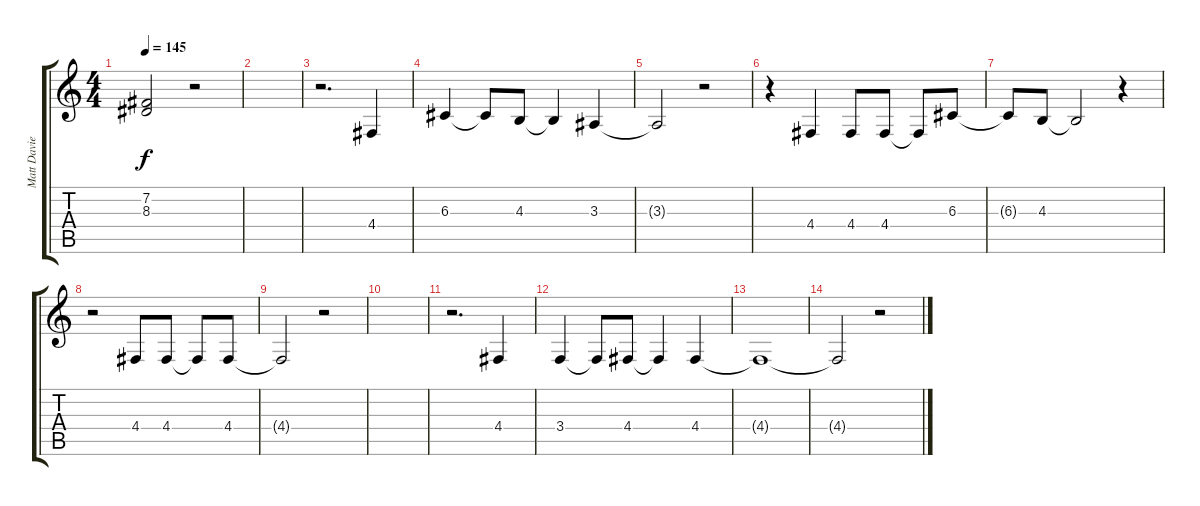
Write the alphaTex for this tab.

\track ("Matt Davies" "Matt Davie") {instrument tuba}
\staff {score tabs}
\tuning (E4 B3 G3 D3 A2 E2) {hide}
\ts (4 4)
\tempo 145
\clef g2
\ks c
(7.2{t} 8.3{t}).2{dy f} r.2 |
|
r.2{d} 4.4.4 |
6.3.4 6.3{t}.8 4.3.8 4.3{t}.4 3.3.4 |
3.3{t}.2 r.2 |
r.4 4.4.4 4.4.8 4.4.8 4.4{t}.8 6.3.8 |
6.3{t}.8 4.3.8 4.3{t}.2 r.4 |
r.2 4.4.8 4.4.8 4.4{t}.8 4.4.8 |
4.4{t}.2 r.2 |
|
r.2{d} 4.4.4 |
3.4.4 3.4{t}.8 4.4.8 4.4{t}.4 4.4.4 |
4.4{t}.1 |
4.4{t}.2 r.2
